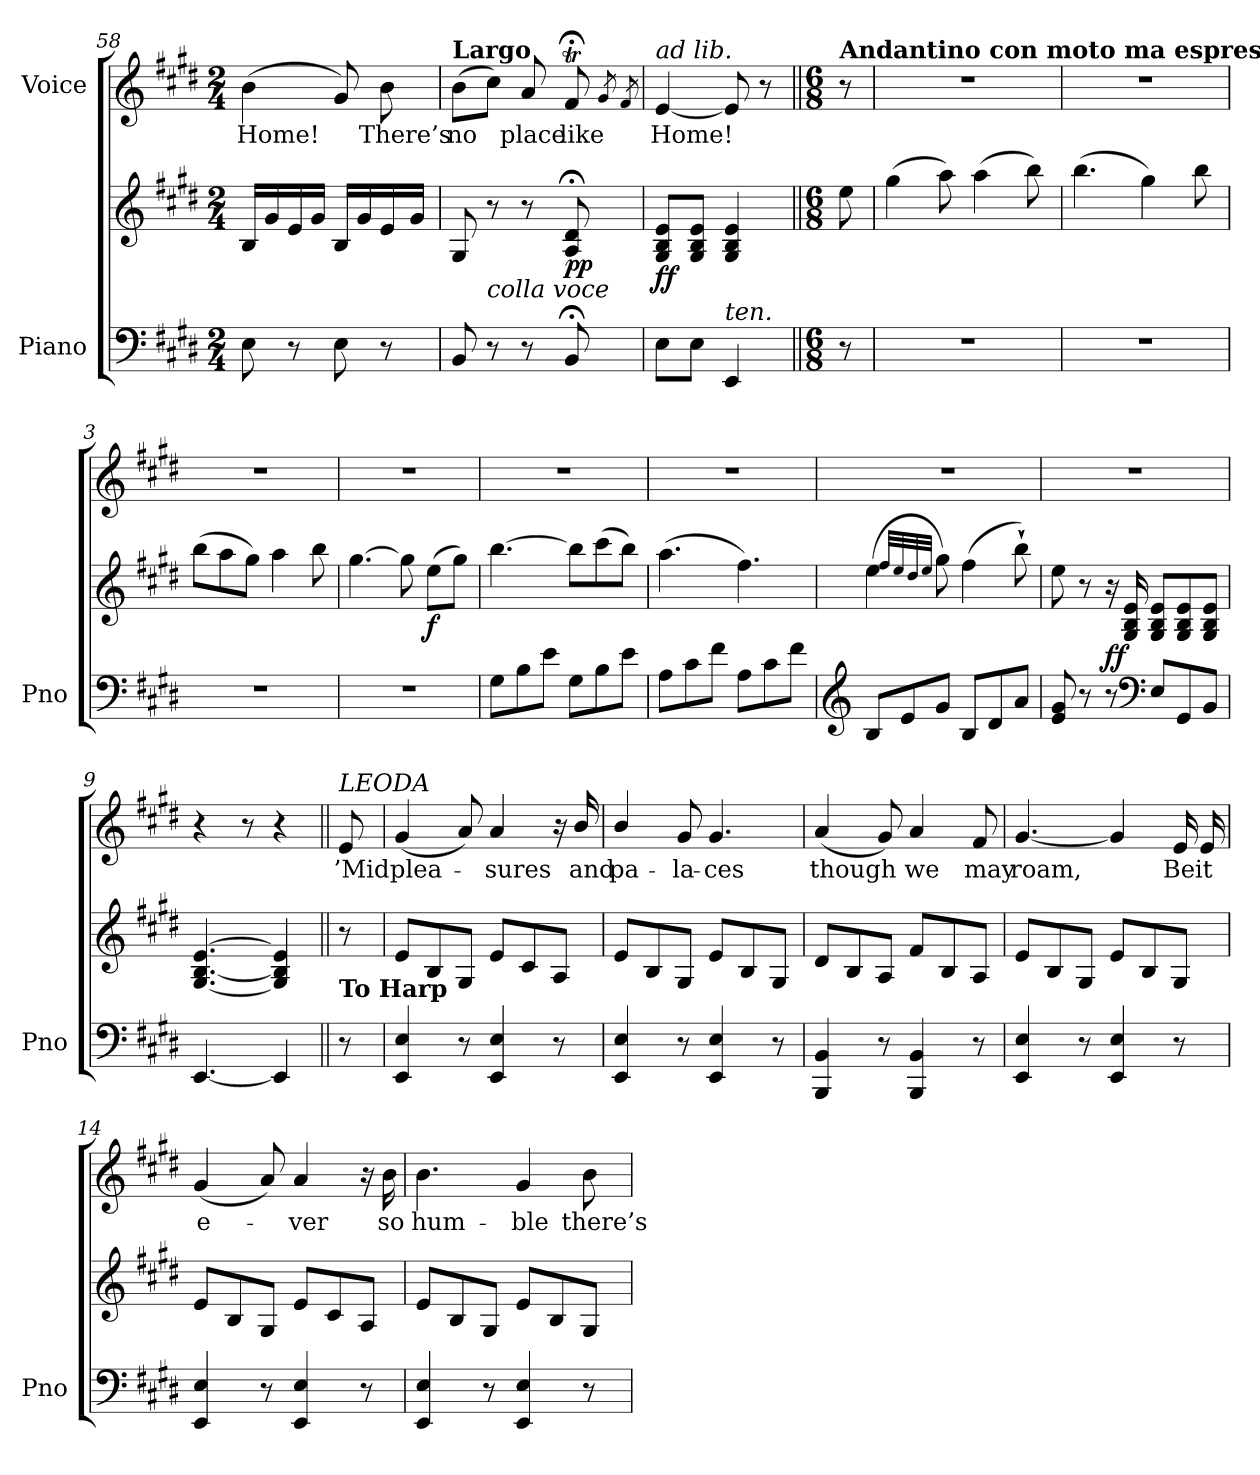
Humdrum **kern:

**kern	**kern	**dynam	**kern	**text
*part2	*part2	*part2	*part1	*part1
*staff3	*staff2	*staff2/3	*staff1	*staff1
*I"Piano	*	*	*I"Voice	*
*I'Pno	*	*	*	*
*clefF4	*clefG2	*	*clefG2	*
*k[f#c#g#d#]	*k[f#c#g#d#]	*	*k[f#c#g#d#]	*
*M2/4	*M2/4	*	*M2/4	*
=58	=58	=58	=58	=58
8E\	16B/LL	.	(<4b\	Home!
.	16g#/	.	.	.
8r	16e/	.	.	.
.	16g#/JJ	.	.	.
8E\	16B/LL	.	8g#/)	.
.	16g#/	.	.	.
8r	16e/	.	8b\	There’s
.	16g#/JJ	.	.	.
=59	=59	=59	=59	=59
!	!	!	!LO:TX:a:B:t=Largo	!
8BB/	8G#/	.	(8b\L	no
!LO:TX:i:t=colla voce	!	!	!	!
8r	8r	.	8cc#\J)	.
8r	8r	.	8a/	place
!	!	!LO:DY:b	!	!
8BB;</	8A/;< 8d#/;<	pp	8f#;<T/	like
.	.	.	8qg#/	.
.	.	.	8qf#/	.
=60	=60	=60	=60	=60
!	!	!	!LO:TX:i:t=ad lib.	!
!	!	!LO:DY:b	!	!
8E\L	8G#/ 8B/ 8e/L	ff	[4e/	Home!
8E\J	8G#/ 8B/ 8e/J	.	.	.
!LO:TX:i:t=ten.	!	!	!	!
4EE/	4G#/ 4B/ 4e/	.	8e/]	.
.	.	.	8r	.
=||	=||	=||	=||	=||
*M6/8	*M6/8	*	*M6/8	*
!	!	!	!LO:TX:a:B:t=Andantino con moto ma espressivo	!
8r	8ee\	.	8r	.
=1	=1	=1	=1	=1
2.r	(4gg#\	.	2.r	.
.	8aa\)	.	.	.
.	(4aa\	.	.	.
.	8bb\)	.	.	.
=2	=2	=2	=2	=2
2.r	(4.bb\	.	2.r	.
.	4gg#\)	.	.	.
.	8bb\	.	.	.
=3	=3	=3	=3	=3
2.r	(8bb\L	.	2.r	.
.	8aa\	.	.	.
.	8gg#\J)	.	.	.
.	4aa\	.	.	.
.	8bb\	.	.	.
=4	=4	=4	=4	=4
2.r	[4.gg#\	.	2.r	.
.	8gg#\]	.	.	.
!	!	!LO:DY:b	!	!
.	(8ee\L	f	.	.
.	8gg#\J)	.	.	.
=5	=5	=5	=5	=5
8G#\L	[4.bb\	.	2.r	.
8B\	.	.	.	.
8e\J	.	.	.	.
8G#\L	8bb\L]	.	.	.
8B\	(8ccc#\	.	.	.
8e\J	8bb\J)	.	.	.
=6	=6	=6	=6	=6
8A\L	(4.aa\	.	2.r	.
8c#\	.	.	.	.
8f#\J	.	.	.	.
8A\L	4.ff#\)	.	.	.
8c#\	.	.	.	.
8f#\J	.	.	.	.
=7	=7	=7	=7	=7
*clefG2	*	*	*	*
8B/L	(<4ee\	.	2.r	.
8e/	.	.	.	.
.	32qff#/LLL	.	.	.
.	32qee/	.	.	.
.	32qdd#/	.	.	.
.	32qee/JJJ	.	.	.
8g#/J	8gg#\)	.	.	.
8B/L	(4ff#\	.	.	.
8d#/	.	.	.	.
8a/J	8bb`\)	.	.	.
=8	=8	=8	=8	=8
8e/ 8g#/	8ee\	.	2.r	.
8r	8r	.	.	.
!	!	!LO:DY:b	!	!
8r	16r	ff	.	.
.	16G#/ 16B/ 16e/	.	.	.
*clefF4	*	*	*	*
8E/L	8G#/ 8B/ 8e/L	.	.	.
8GG#/	8G#/ 8B/ 8e/	.	.	.
8BB/J	8G#/ 8B/ 8e/J	.	.	.
=9	=9	=9	=9	=9
[4.EE/	[4.G#/ [4.B/ [4.e/	.	4r	.
.	.	.	8r	.
4EE/]	4G#/] 4B/] 4e/]	.	4r	.
=9X1||	=9X1||	=9X1||	=9X1||	=9X1||
!	!	!	!LO:TX:i:t=LEODA	!
!	!LO:TX:b:B:t=To Harp	!	!	!
8r	8r	.	8e/	’Mid
=10	=10	=10	=10	=10
4EE/ 4E/	8e/L	.	(4g#/	plea-
.	8B/	.	.	.
8r	8G#/J	.	8a/)	.
4EE/ 4E/	8e/L	.	4a/	-sures
.	8c#/	.	.	.
8r	8A/J	.	16r	.
.	.	.	16b/	and
=11	=11	=11	=11	=11
4EE/ 4E/	8e/L	.	4b/	pa-
.	8B/	.	.	.
8r	8G#/J	.	8g#/	-la-
4EE/ 4E/	8e/L	.	4.g#/	-ces
.	8B/	.	.	.
8r	8G#/J	.	.	.
=12	=12	=12	=12	=12
4BBB/ 4BB/	8d#/L	.	(4a/	though
.	8B/	.	.	.
8r	8A/J	.	8g#/)	.
4BBB/ 4BB/	8f#/L	.	4a/	we
.	8B/	.	.	.
8r	8A/J	.	8f#/	may
=13	=13	=13	=13	=13
4EE/ 4E/	8e/L	.	[4.g#/	roam,
.	8B/	.	.	.
8r	8G#/J	.	.	.
4EE/ 4E/	8e/L	.	4g#/]	.
.	8B/	.	.	.
8r	8G#/J	.	16e/	Be
.	.	.	16e/	it
=14	=14	=14	=14	=14
4EE/ 4E/	8e/L	.	(4g#/	e-
.	8B/	.	.	.
8r	8G#/J	.	8a/)	.
4EE/ 4E/	8e/L	.	4a/	-ver
.	8c#/	.	.	.
8r	8A/J	.	16r	.
.	.	.	16b\	so
=15	=15	=15	=15	=15
4EE/ 4E/	8e/L	.	4.b\	hum-
.	8B/	.	.	.
8r	8G#/J	.	.	.
4EE/ 4E/	8e/L	.	4g#/	-ble
.	8B/	.	.	.
8r	8G#/J	.	8b\	there’s
=	=	=	=	=
*-	*-	*-	*-	*-
